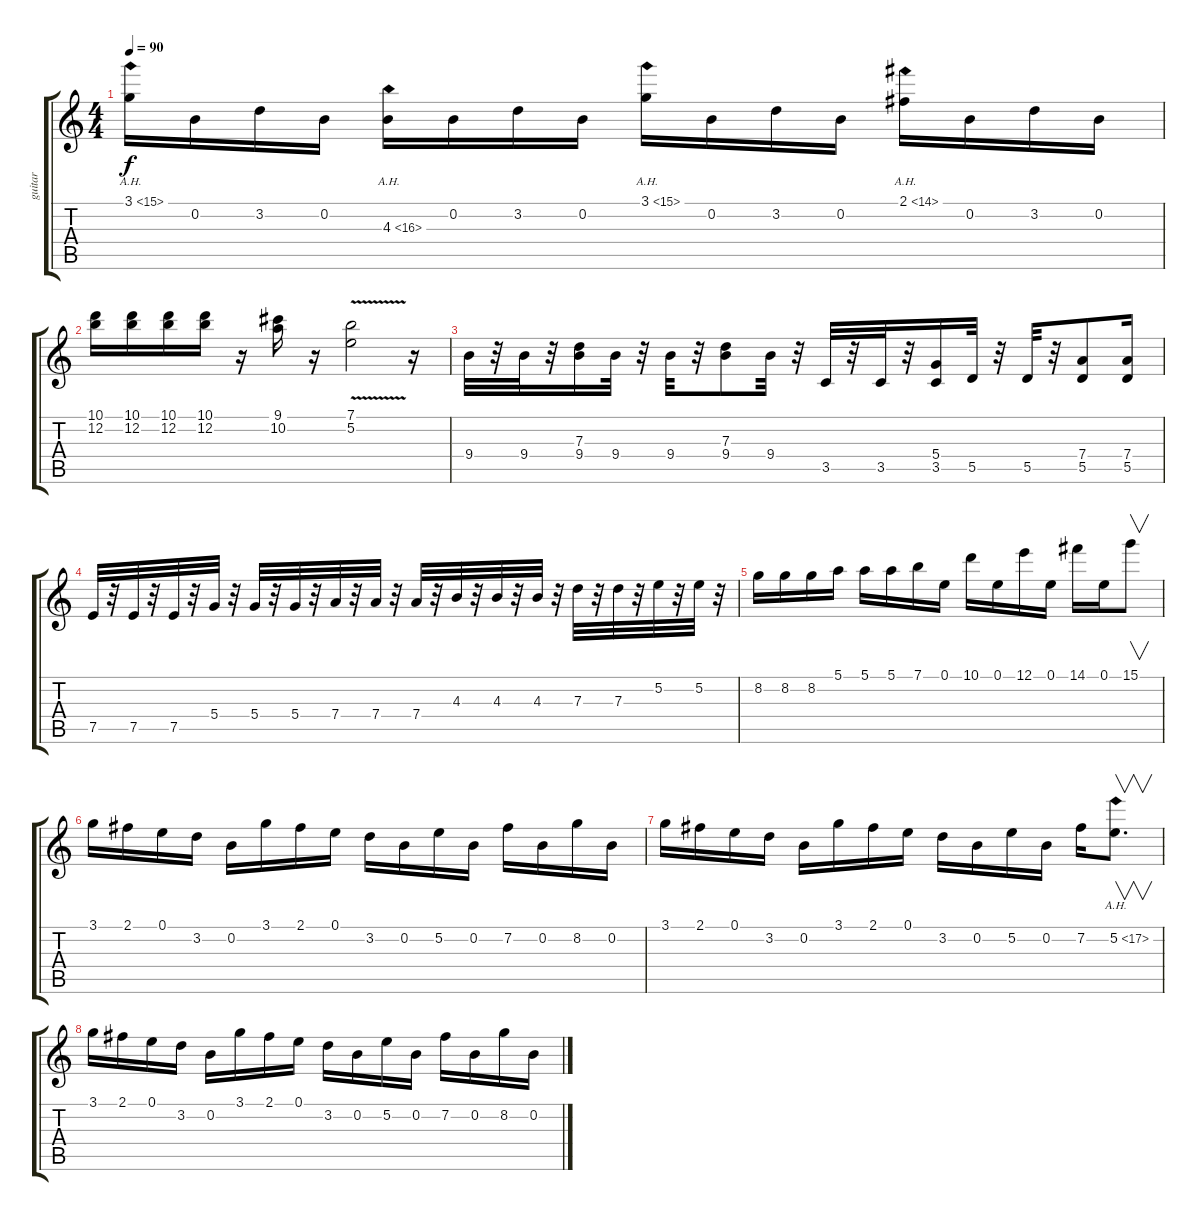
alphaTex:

\track ("guitar            solo" "guitar    ") {instrument overdrivenguitar}
\staff {score tabs}
\tuning (E4 B3 G3 D3 A2 E2) {hide}
\ts (4 4)
\tempo 90
\clef g2
\ks c
3.1{ah 12}.16{dy f} 0.2.16 3.2.16 0.2.16 4.3{ah 12}.16 0.2.16 3.2.16 0.2.16 3.1{ah 12}.16 0.2.16 3.2.16 0.2.16 2.1{ah 12}.16 0.2.16 3.2.16 0.2.16 |
(10.1 12.2).16 (10.1 12.2).16 (10.1 12.2).16 (10.1 12.2).16 r.16 (9.1 10.2).16 r.16 (7.1{v} 5.2{v}).2 r.16 |
9.4.32 r.32 9.4.32 r.32 (7.3 9.4).16 9.4.32 r.32 9.4.32 r.32 (7.3 9.4).8 9.4.32 r.32 3.5.32 r.32 3.5.32 r.32 (5.4 3.5).16 5.5.32 r.32 5.5.32 r.32 (7.4 5.5).8 (7.4 5.5).16 |
7.5.32 r.32 7.5.32 r.32 7.5.32 r.32 5.4.32 r.32 5.4.32 r.32 5.4.32 r.32 7.4.32 r.32 7.4.32 r.32 7.4.32 r.32 4.3.32 r.32 4.3.32 r.32 4.3.32 r.32 7.3.32 r.32 7.3.32 r.32 5.2.32 r.32 5.2.32 r.32 |
8.2.16 8.2.16 8.2.16 5.1.16 5.1.16 5.1.16 7.1.16 0.1.16 10.1.16 0.1.16 12.1.16 0.1.16 14.1.16 0.1.16 15.1.8{v} |
3.1.16 2.1.16 0.1.16 3.2.16 0.2.16 3.1.16 2.1.16 0.1.16 3.2.16 0.2.16 5.2.16 0.2.16 7.2.16 0.2.16 8.2.16 0.2.16 |
3.1.16 2.1.16 0.1.16 3.2.16 0.2.16 3.1.16 2.1.16 0.1.16 3.2.16 0.2.16 5.2.16 0.2.16 7.2.16 5.2{ah 12}.8{v d} |
3.1.16 2.1.16 0.1.16 3.2.16 0.2.16 3.1.16 2.1.16 0.1.16 3.2.16 0.2.16 5.2.16 0.2.16 7.2.16 0.2.16 8.2.16 0.2.16
